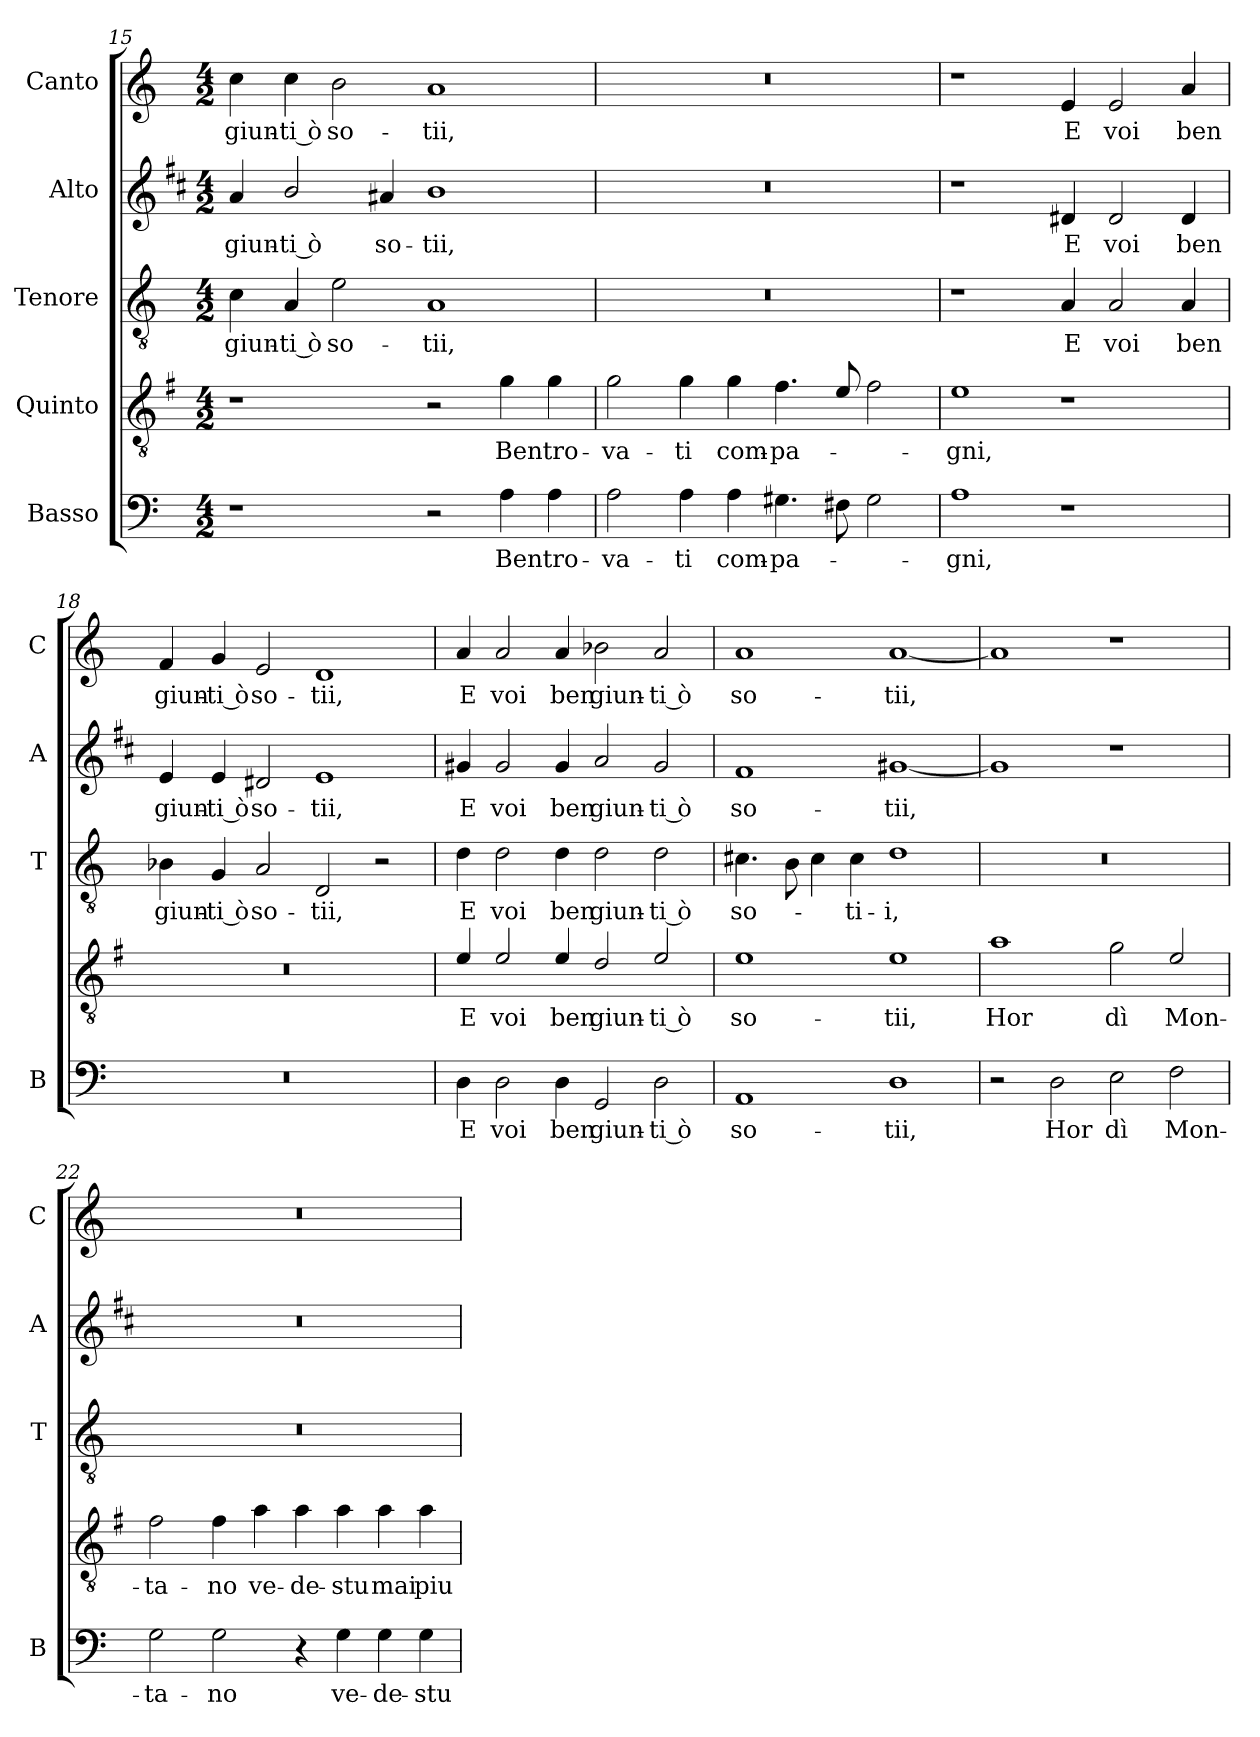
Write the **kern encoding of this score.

**kern	**text	**kern	**text	**kern	**text	**kern	**text	**kern	**text
*part5	*part5	*part4	*part4	*part3	*part3	*part2	*part2	*part1	*part1
*staff5	*staff5	*staff4	*staff4	*staff3	*staff3	*staff2	*staff2	*staff1	*staff1
*I"Basso	*	*I"Quinto	*	*I"Tenore	*	*I"Alto	*	*I"Canto	*
*I'B	*	*	*	*I'T	*	*I'A	*	*I'C	*
*clefF4	*	*clefGv2	*	*clefGv2	*	*clefG2	*	*clefG2	*
*	*	*ITrd4c7	*	*	*	*ITrd1c2	*	*	*
*k[]	*	*k[]	*	*k[]	*	*k[]	*	*k[]	*
*C:	*	*C:	*	*C:	*	*C:	*	*C:	*
*M4/2	*	*M4/2	*	*M4/2	*	*M4/2	*	*M4/2	*
=15	=15	=15	=15	=15	=15	=15	=15	=15	=15
!	!	!	!	!	!LO:LY:b	!	!LO:LY:b	!	!LO:LY:b
1r	.	1r	.	4c\	giun-	4g/	giun-	4cc\	giun-
!	!	!	!	!	!LO:LY:b	!	!LO:LY:b	!	!LO:LY:b
.	.	.	.	4A/	-ti ò	2a/	-ti ò	4cc\	-ti ò
!	!	!	!	!	!LO:LY:b	!	!	!	!LO:LY:b
.	.	.	.	2e\	so-	.	.	2b\	so-
!	!	!	!	!	!	!	!LO:LY:b	!	!
.	.	.	.	.	.	4g#X/	so-	.	.
!	!	!	!	!	!LO:LY:b	!	!LO:LY:b	!	!LO:LY:b
2r	.	2r	.	1A	-tii,	1a	-tii,	1a	-tii,
!	!LO:LY:b	!	!LO:LY:b	!	!	!	!	!	!
4A\	Ben	4c\	Ben	.	.	.	.	.	.
!	!LO:LY:b	!	!LO:LY:b	!	!	!	!	!	!
4A\	tro-	4c\	tro-	.	.	.	.	.	.
=16	=16	=16	=16	=16	=16	=16	=16	=16	=16
!	!LO:LY:b	!	!LO:LY:b	!	!	!	!	!	!
2A\	-va-	2c\	-va-	0r	.	0r	.	0r	.
!	!LO:LY:b	!	!LO:LY:b	!	!	!	!	!	!
4A\	-ti	4c\	-ti	.	.	.	.	.	.
!	!LO:LY:b	!	!LO:LY:b	!	!	!	!	!	!
4A\	com-	4c\	com-	.	.	.	.	.	.
!	!LO:LY:b	!	!LO:LY:b	!	!	!	!	!	!
4.G#X\	-pa-	4.B\	-pa-	.	.	.	.	.	.
8F#X\	.	8A/	.	.	.	.	.	.	.
2G#\	.	2B\	.	.	.	.	.	.	.
=17	=17	=17	=17	=17	=17	=17	=17	=17	=17
!	!LO:LY:b	!	!LO:LY:b	!	!	!	!	!	!
1A	-gni,	1A	-gni,	1r	.	1r	.	1r	.
!	!	!	!	!	!LO:LY:b	!	!LO:LY:b	!	!LO:LY:b
1r	.	1r	.	4A/	E	4c#X/	E	4e/	E
!	!	!	!	!	!LO:LY:b	!	!LO:LY:b	!	!LO:LY:b
.	.	.	.	2A/	voi	2c#/	voi	2e/	voi
!	!	!	!	!	!LO:LY:b	!	!LO:LY:b	!	!LO:LY:b
.	.	.	.	4A/	ben	4c#/	ben	4a/	ben
!!LO:PB:g=z
=18	=18	=18	=18	=18	=18	=18	=18	=18	=18
!	!	!	!	!	!LO:LY:b	!	!LO:LY:b	!	!LO:LY:b
0r	.	0r	.	4B-X\	giun-	4d/	giun-	4f/	giun-
!	!	!	!	!	!LO:LY:b	!	!LO:LY:b	!	!LO:LY:b
.	.	.	.	4G/	-ti ò	4d/	-ti ò	4g/	-ti ò
!	!	!	!	!	!LO:LY:b	!	!LO:LY:b	!	!LO:LY:b
.	.	.	.	2A/	so-	2c#X/	so-	2e/	so-
!	!	!	!	!	!LO:LY:b	!	!LO:LY:b	!	!LO:LY:b
.	.	.	.	2D/	-tii,	1d	-tii,	1d	-tii,
.	.	.	.	2r	.	.	.	.	.
=19	=19	=19	=19	=19	=19	=19	=19	=19	=19
!	!LO:LY:b	!	!LO:LY:b	!	!LO:LY:b	!	!LO:LY:b	!	!LO:LY:b
4D\	E	4A/	E	4d\	E	4f#X/	E	4a/	E
!	!LO:LY:b	!	!LO:LY:b	!	!LO:LY:b	!	!LO:LY:b	!	!LO:LY:b
2D\	voi	2A/	voi	2d\	voi	2f#/	voi	2a/	voi
!	!LO:LY:b	!	!LO:LY:b	!	!LO:LY:b	!	!LO:LY:b	!	!LO:LY:b
4D\	ben	4A/	ben	4d\	ben	4f#/	ben	4a/	ben
!	!LO:LY:b	!	!LO:LY:b	!	!LO:LY:b	!	!LO:LY:b	!	!LO:LY:b
2GG/	giun-	2G/	giun-	2d\	giun-	2g/	giun-	2b-X\	giun-
!	!LO:LY:b	!	!LO:LY:b	!	!LO:LY:b	!	!LO:LY:b	!	!LO:LY:b
2D\	-ti ò	2A/	-ti ò	2d\	-ti ò	2f#/	-ti ò	2a/	-ti ò
=20	=20	=20	=20	=20	=20	=20	=20	=20	=20
!	!LO:LY:b	!	!LO:LY:b	!	!LO:LY:b	!	!LO:LY:b	!	!LO:LY:b
1AA	so-	1A	so-	4.c#X\	so-	1e	so-	1a	so-
.	.	.	.	8B\	.	.	.	.	.
.	.	.	.	4c#\	.	.	.	.	.
!	!	!	!	!	!LO:LY:b	!	!	!	!
.	.	.	.	4c#\	-ti-	.	.	.	.
!	!LO:LY:b	!	!LO:LY:b	!	!LO:LY:b	!	!LO:LY:b	!	!LO:LY:b
1D	-tii,	1A	-tii,	1d	-i,	[1f#X	-tii,	[1a	-tii,
=21	=21	=21	=21	=21	=21	=21	=21	=21	=21
!	!	!	!LO:LY:b	!	!	!	!	!	!
2r	.	1d	Hor	0r	.	1f#]	.	1a]	.
!	!LO:LY:b	!	!	!	!	!	!	!	!
2D\	Hor	.	.	.	.	.	.	.	.
!	!LO:LY:b	!	!LO:LY:b	!	!	!	!	!	!
2E\	dì	2c\	dì	.	.	1r	.	1r	.
!	!LO:LY:b	!	!LO:LY:b	!	!	!	!	!	!
2F\	Mon-	2A/	Mon-	.	.	.	.	.	.
!!LO:LB:g=z
=22	=22	=22	=22	=22	=22	=22	=22	=22	=22
!	!LO:LY:b	!	!LO:LY:b	!	!	!	!	!	!
2G\	-ta-	2B\	-ta-	0r	.	0r	.	0r	.
!	!LO:LY:b	!	!LO:LY:b	!	!	!	!	!	!
2G\	-no	4B\	-no	.	.	.	.	.	.
!	!	!	!LO:LY:b	!	!	!	!	!	!
.	.	4d\	ve-	.	.	.	.	.	.
!	!	!	!LO:LY:b	!	!	!	!	!	!
4r	.	4d\	-de-	.	.	.	.	.	.
!	!LO:LY:b	!	!LO:LY:b	!	!	!	!	!	!
4G\	ve-	4d\	-stu	.	.	.	.	.	.
!	!LO:LY:b	!	!LO:LY:b	!	!	!	!	!	!
4G\	-de-	4d\	mai	.	.	.	.	.	.
!	!LO:LY:b	!	!LO:LY:b	!	!	!	!	!	!
4G\	-stu	4d\	piu	.	.	.	.	.	.
=	=	=	=	=	=	=	=	=	=
*-	*-	*-	*-	*-	*-	*-	*-	*-	*-
